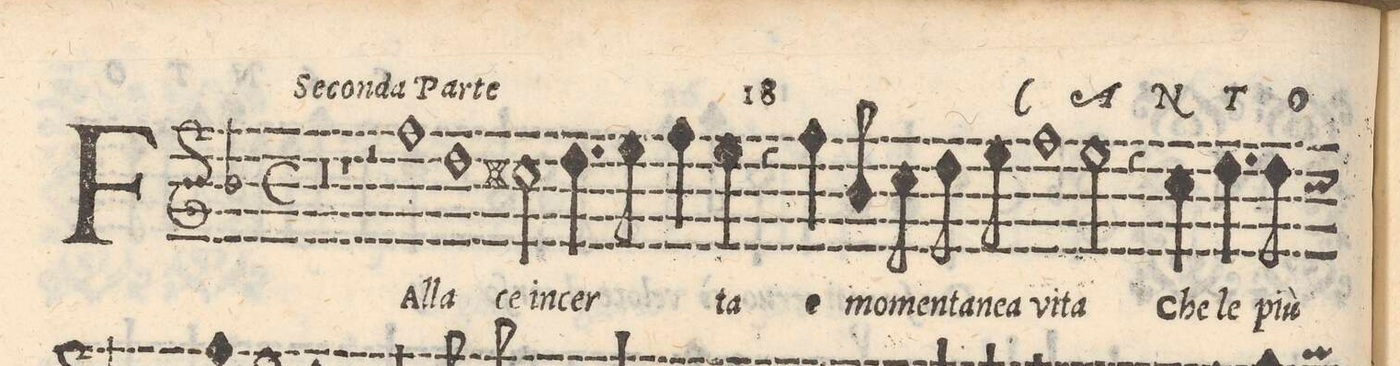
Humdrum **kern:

**kern	**text
*I"CANTO	*
*clefG2	*
*k[b-]	*
*met(C)	*
*M2/1	*
0r	.
=2-	=2-
1r	.
2r	.
1ff\	FAl-
=3-	=3-
1dd	-la-
2cc#X\	-ce_in-
=4-	=4-
4.dd\	-cer-
8ee\	.
4ff\	.
4ee\	-ta
4r	.
4ff\	e
8b-/	mo-
8ccny\	-men-
8dd\	-ta-
8ee\	-nea
=5-	=5-
1ff	vi-
2ee\	-ta
4r	.
4cc\	che
=6-	=6-
4.dd\	le
8dd\	più
*-	*-
